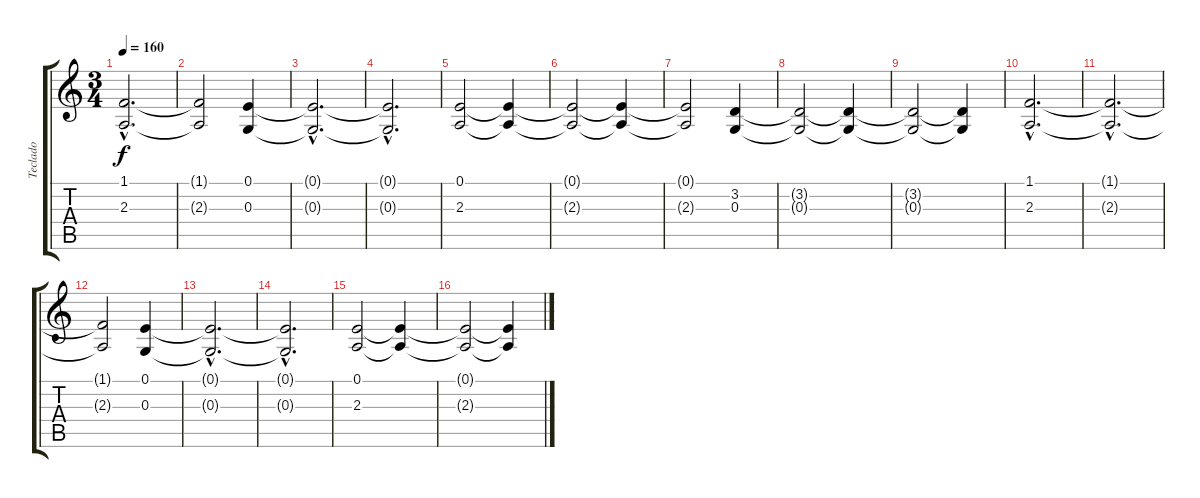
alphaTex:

\track ("Teclado" "Teclado") {instrument stringensemble2}
\staff {score tabs}
\tuning (E4 B3 G3 D3 A2 E2) {hide}
\ts (3 4)
\tempo 160
\clef g2
\ks c
(1.1{hac t} 2.3{hac t}).2{d dy f} |
(1.1{t} 2.3{t}).2 (0.1 0.3).4 |
(0.1{hac t} 0.3{hac t}).2{d} |
(0.1{hac t} 0.3{hac t}).2{d} |
(0.1 2.3).2 (0.1{t} 2.3{t}).4 |
(0.1{t} 2.3{t}).2 (0.1{t} 2.3{t}).4 |
(0.1{t} 2.3{t}).2 (3.2 0.3).4 |
(3.2{t} 0.3{t}).2 (3.2{t} 0.3{t}).4 |
(3.2{t} 0.3{t}).2 (3.2{t} 0.3{t}).4 |
(1.1{hac} 2.3{hac}).2{d} |
(1.1{hac t} 2.3{hac t}).2{d} |
(1.1{t} 2.3{t}).2 (0.1 0.3).4 |
(0.1{hac t} 0.3{hac t}).2{d} |
(0.1{hac t} 0.3{hac t}).2{d} |
(0.1 2.3).2 (0.1{t} 2.3{t}).4 |
(0.1{t} 2.3{t}).2 (0.1{t} 2.3{t}).4
